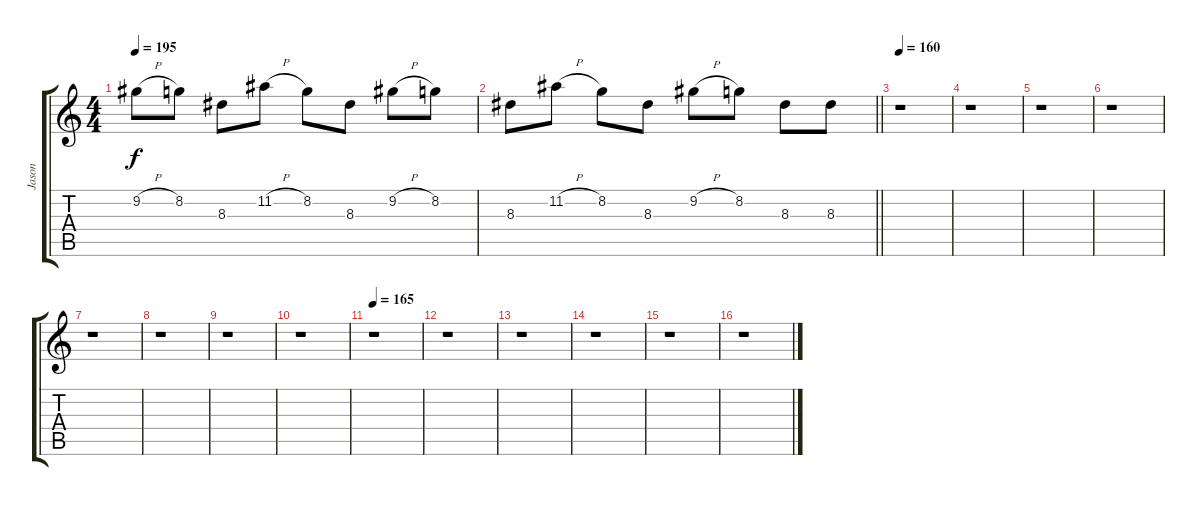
\track ("Jason" "Jason") {instrument overdrivenguitar}
\staff {score tabs}
\tuning (E4 B3 G3 D3 A2 E2) {hide}
\ts (4 4)
\tempo 195
\clef g2
\ks c
9.2{h}.8{dy f} 8.2.8 8.3.8 11.2{h}.8 8.2.8 8.3.8 9.2{h}.8 8.2.8 |
\barLineRight lightlight
8.3.8 11.2{h}.8 8.2.8 8.3.8 9.2{h}.8 8.2.8 8.3.8 8.3.8 |
\tempo 160
r.1 |
r.1 |
r.1 |
r.1 |
r.1 |
r.1 |
r.1 |
r.1 |
\tempo 165
r.1 |
r.1 |
r.1 |
r.1 |
r.1 |
r.1
